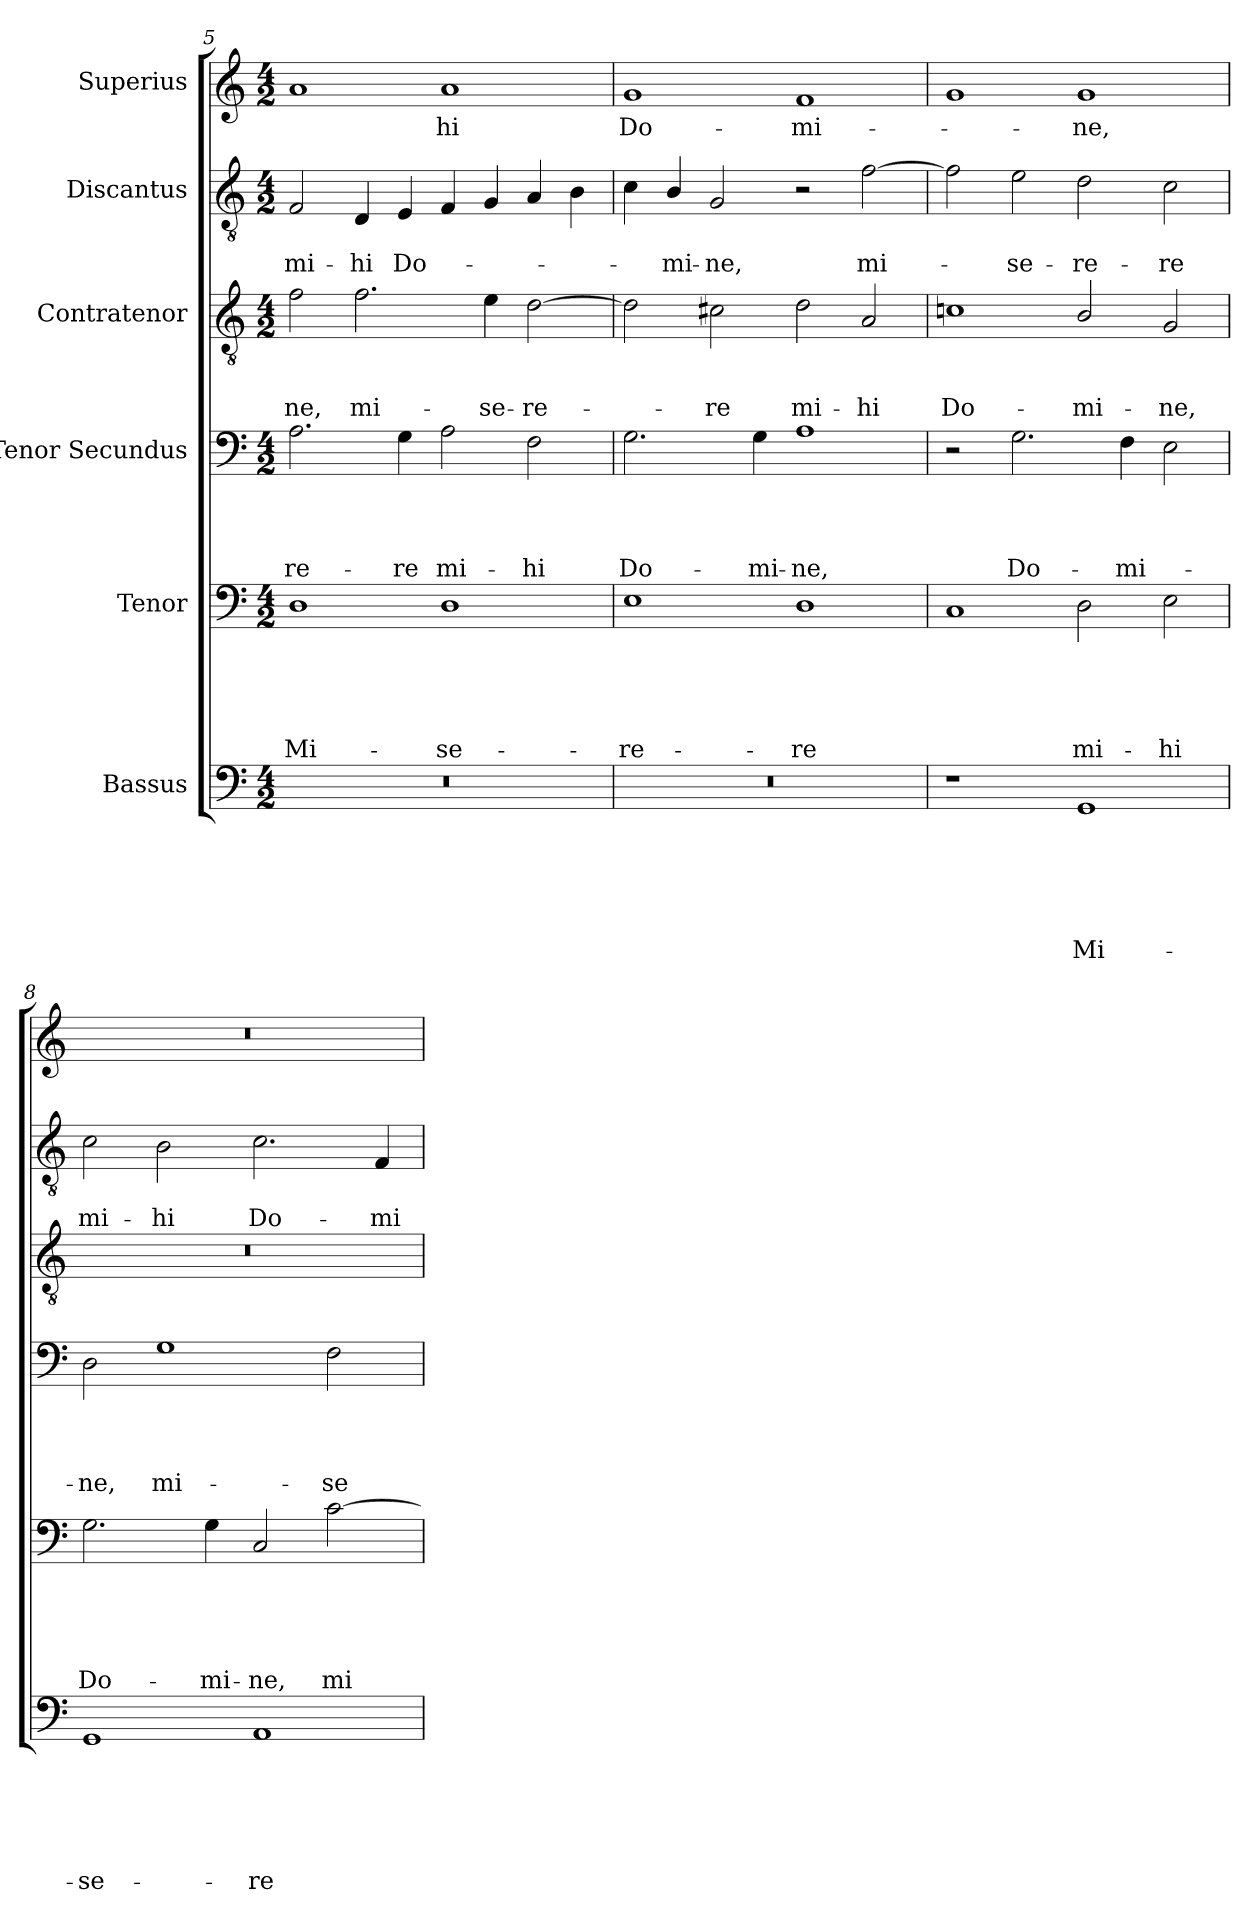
**kern	**text	**text	**text	**text	**text	**text	**kern	**text	**text	**text	**text	**text	**kern	**text	**text	**text	**text	**kern	**text	**text	**text	**kern	**text	**text	**kern	**text
*part6	*part6	*part6	*part6	*part6	*part6	*part6	*part5	*part5	*part5	*part5	*part5	*part5	*part4	*part4	*part4	*part4	*part4	*part3	*part3	*part3	*part3	*part2	*part2	*part2	*part1	*part1
*staff6	*staff6	*staff6	*staff6	*staff6	*staff6	*staff6	*staff5	*staff5	*staff5	*staff5	*staff5	*staff5	*staff4	*staff4	*staff4	*staff4	*staff4	*staff3	*staff3	*staff3	*staff3	*staff2	*staff2	*staff2	*staff1	*staff1
*I"Bassus	*	*	*	*	*	*	*I"Tenor	*	*	*	*	*	*I"Tenor Secundus	*	*	*	*	*I"Contratenor	*	*	*	*I"Discantus	*	*	*I"Superius	*
!!LO:LB:g=z
*clefF4	*	*	*	*	*	*	*clefF4	*	*	*	*	*	*clefF4	*	*	*	*	*clefGv2	*	*	*	*clefGv2	*	*	*clefG2	*
*k[]	*	*	*	*	*	*	*k[]	*	*	*	*	*	*k[]	*	*	*	*	*k[]	*	*	*	*k[]	*	*	*k[]	*
*C:	*	*	*	*	*	*	*C:	*	*	*	*	*	*C:	*	*	*	*	*C:	*	*	*	*C:	*	*	*C:	*
*M4/2	*	*	*	*	*	*	*M4/2	*	*	*	*	*	*M4/2	*	*	*	*	*M4/2	*	*	*	*M4/2	*	*	*M4/2	*
=5	=5	=5	=5	=5	=5	=5	=5	=5	=5	=5	=5	=5	=5	=5	=5	=5	=5	=5	=5	=5	=5	=5	=5	=5	=5	=5
!LO:N:vis=1	!	!	!	!	!	!	!	!	!	!	!	!LO:LY:b	!	!	!	!	!LO:LY:b	!	!	!	!LO:LY:b	!	!	!LO:LY:b	!	!
0r	.	.	.	.	.	.	1D	.	.	.	.	Mi-	2.A\	.	.	.	-re-	2f\	.	.	-ne,	2F/	.	mi-	1a<	.
!	!	!	!	!	!	!	!	!	!	!	!	!	!	!	!	!	!	!	!	!	!LO:LY:b	!	!	!LO:LY:b	!	!
.	.	.	.	.	.	.	.	.	.	.	.	.	.	.	.	.	.	2.f\	.	.	mi-	4D/	.	-hi	.	.
!	!	!	!	!	!	!	!	!	!	!	!	!	!	!	!	!	!LO:LY:b	!	!	!	!	!	!	!LO:LY:b	!	!
.	.	.	.	.	.	.	.	.	.	.	.	.	4G\	.	.	.	-re	.	.	.	.	4E/	.	Do-	.	.
!	!	!	!	!	!	!	!	!	!	!	!	!LO:LY:b	!	!	!	!	!LO:LY:b	!	!	!	!	!	!	!	!	!LO:LY:b
.	.	.	.	.	.	.	1D	.	.	.	.	-se-	2A\	.	.	.	mi-	.	.	.	.	4F/	.	.	1a	-hi
!	!	!	!	!	!	!	!	!	!	!	!	!	!	!	!	!	!	!	!	!	!LO:LY:b	!	!	!	!	!
.	.	.	.	.	.	.	.	.	.	.	.	.	.	.	.	.	.	4e\	.	.	-se-	4G/	.	.	.	.
!	!	!	!	!	!	!	!	!	!	!	!	!	!	!	!	!	!LO:LY:b	!	!	!	!LO:LY:b	!	!	!	!	!
.	.	.	.	.	.	.	.	.	.	.	.	.	2F\	.	.	.	-hi	[>2d\	.	.	-re-	4A/	.	.	.	.
.	.	.	.	.	.	.	.	.	.	.	.	.	.	.	.	.	.	.	.	.	.	4B\	.	.	.	.
=6	=6	=6	=6	=6	=6	=6	=6	=6	=6	=6	=6	=6	=6	=6	=6	=6	=6	=6	=6	=6	=6	=6	=6	=6	=6	=6
!LO:N:vis=1	!	!	!	!	!	!	!	!	!	!	!	!LO:LY:b	!	!	!	!	!LO:LY:b	!	!	!	!	!	!	!	!	!LO:LY:b
0r	.	.	.	.	.	.	1E	.	.	.	.	-re-	2.G\	.	.	.	Do-	2d\]	.	.	.	4c\	.	.	1g	Do-
!	!	!	!	!	!	!	!	!	!	!	!	!	!	!	!	!	!	!	!	!	!	!	!	!LO:LY:b	!	!
.	.	.	.	.	.	.	.	.	.	.	.	.	.	.	.	.	.	.	.	.	.	4B/	.	-mi-	.	.
!	!	!	!	!	!	!	!	!	!	!	!	!	!	!	!	!	!	!	!	!	!LO:LY:b	!	!	!LO:LY:b	!	!
.	.	.	.	.	.	.	.	.	.	.	.	.	.	.	.	.	.	2c#X\	.	.	-re	2G/	.	-ne,	.	.
!	!	!	!	!	!	!	!	!	!	!	!	!	!	!	!	!	!LO:LY:b	!	!	!	!	!	!	!	!	!
.	.	.	.	.	.	.	.	.	.	.	.	.	4G\	.	.	.	-mi-	.	.	.	.	.	.	.	.	.
!	!	!	!	!	!	!	!	!	!	!	!	!LO:LY:b	!	!	!	!	!LO:LY:b	!	!	!	!LO:LY:b	!	!	!	!	!LO:LY:b
.	.	.	.	.	.	.	1D	.	.	.	.	-re	1A	.	.	.	-ne,	2d\	.	.	mi-	2r	.	.	1f	-mi-
!	!	!	!	!	!	!	!	!	!	!	!	!	!	!	!	!	!	!	!	!	!LO:LY:b	!	!	!LO:LY:b	!	!
.	.	.	.	.	.	.	.	.	.	.	.	.	.	.	.	.	.	2A/	.	.	-hi	[>2f\	.	mi-	.	.
=7	=7	=7	=7	=7	=7	=7	=7	=7	=7	=7	=7	=7	=7	=7	=7	=7	=7	=7	=7	=7	=7	=7	=7	=7	=7	=7
!	!	!	!	!	!	!	!	!	!	!	!	!	!	!	!	!	!	!	!	!	!LO:LY:b	!	!	!	!	!
1r	.	.	.	.	.	.	1C	.	.	.	.	.	2r	.	.	.	.	1cni	.	.	Do-	2f\]	.	.	1g	.
!	!	!	!	!	!	!	!	!	!	!	!	!	!	!	!	!	!LO:LY:b	!	!	!	!	!	!	!LO:LY:b	!	!
.	.	.	.	.	.	.	.	.	.	.	.	.	2.G\	.	.	.	Do-	.	.	.	.	2e\	.	-se-	.	.
!	!	!	!	!	!	!LO:LY:b	!	!	!	!	!	!LO:LY:b	!	!	!	!	!	!	!	!	!LO:LY:b	!	!	!LO:LY:b	!	!LO:LY:b
1GG	.	.	.	.	.	Mi-	2D\	.	.	.	.	mi-	.	.	.	.	.	2B/	.	.	-mi-	2d\	.	-re-	1g	-ne,
!	!	!	!	!	!	!	!	!	!	!	!	!	!	!	!	!	!LO:LY:b	!	!	!	!	!	!	!	!	!
.	.	.	.	.	.	.	.	.	.	.	.	.	4F\	.	.	.	-mi-	.	.	.	.	.	.	.	.	.
!	!	!	!	!	!	!	!	!	!	!	!	!LO:LY:b	!	!	!	!	!	!	!	!	!LO:LY:b	!	!	!LO:LY:b	!	!
.	.	.	.	.	.	.	2E\	.	.	.	.	-hi	2E\	.	.	.	.	2G/	.	.	-ne,	2c\	.	-re	.	.
=8	=8	=8	=8	=8	=8	=8	=8	=8	=8	=8	=8	=8	=8	=8	=8	=8	=8	=8	=8	=8	=8	=8	=8	=8	=8	=8
!	!	!	!	!	!	!LO:LY:b	!	!	!	!	!	!LO:LY:b	!	!	!	!	!LO:LY:b	!LO:N:vis=1	!	!	!	!	!	!LO:LY:b	!LO:N:vis=1	!
1GG	.	.	.	.	.	-se-	2.G\	.	.	.	.	Do-	2D\	.	.	.	-ne,	0r	.	.	.	2c\	.	mi-	0r	.
!	!	!	!	!	!	!	!	!	!	!	!	!	!	!	!	!	!LO:LY:b	!	!	!	!	!	!	!LO:LY:b	!	!
.	.	.	.	.	.	.	.	.	.	.	.	.	1G	.	.	.	mi-	.	.	.	.	2B\	.	-hi	.	.
!	!	!	!	!	!	!	!	!	!	!	!	!LO:LY:b	!	!	!	!	!	!	!	!	!	!	!	!	!	!
.	.	.	.	.	.	.	4G\	.	.	.	.	-mi-	.	.	.	.	.	.	.	.	.	.	.	.	.	.
!	!	!	!	!	!	!LO:LY:b	!	!	!	!	!	!LO:LY:b	!	!	!	!	!	!	!	!	!	!	!	!LO:LY:b	!	!
1AA	.	.	.	.	.	-re-	2C/	.	.	.	.	-ne,	.	.	.	.	.	.	.	.	.	2.c\	.	Do-	.	.
!	!	!	!	!	!	!	!	!	!	!	!	!LO:LY:b	!	!	!	!	!LO:LY:b	!	!	!	!	!	!	!	!	!
.	.	.	.	.	.	.	[>2c\	.	.	.	.	mi-	2F\	.	.	.	-se-	.	.	.	.	.	.	.	.	.
!	!	!	!	!	!	!	!	!	!	!	!	!	!	!	!	!	!	!	!	!	!	!	!	!LO:LY:b	!	!
.	.	.	.	.	.	.	.	.	.	.	.	.	.	.	.	.	.	.	.	.	.	4F/	.	-mi-	.	.
=	=	=	=	=	=	=	=	=	=	=	=	=	=	=	=	=	=	=	=	=	=	=	=	=	=	=
*-	*-	*-	*-	*-	*-	*-	*-	*-	*-	*-	*-	*-	*-	*-	*-	*-	*-	*-	*-	*-	*-	*-	*-	*-	*-	*-
